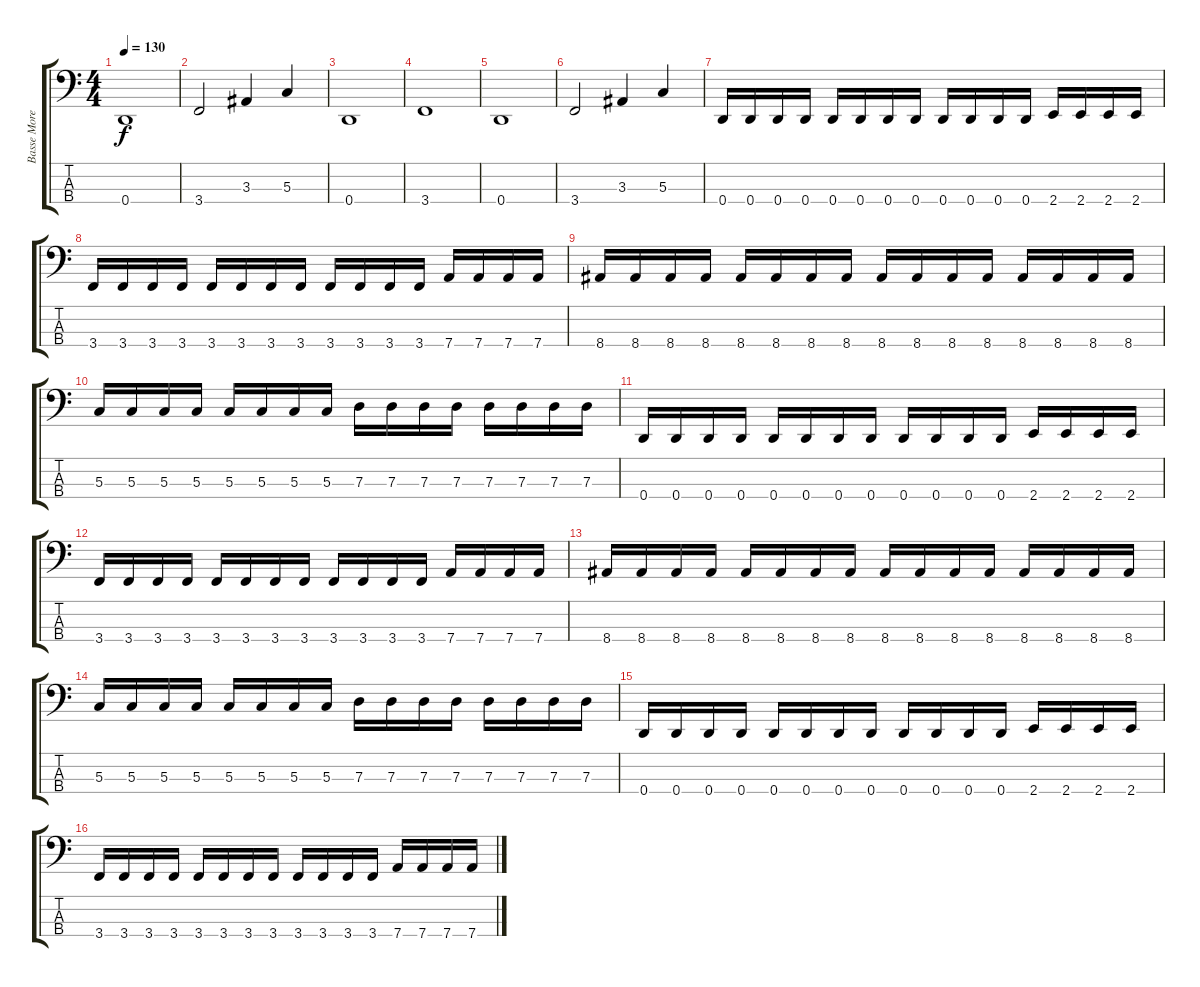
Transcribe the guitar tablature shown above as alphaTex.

\track ("Basse Moreac" "Basse More") {instrument electricbassfinger}
\staff {score tabs}
\tuning (F2 C2 G1 D1) {hide}
\ts (4 4)
\tempo 130
\clef f4
\ks c
0.4.1{dy f} |
3.4.2 3.3.4 5.3.4 |
0.4.1 |
3.4.1 |
0.4.1 |
3.4.2 3.3.4 5.3.4 |
0.4.16 0.4.16 0.4.16 0.4.16 0.4.16 0.4.16 0.4.16 0.4.16 0.4.16 0.4.16 0.4.16 0.4.16 2.4.16 2.4.16 2.4.16 2.4.16 |
3.4.16 3.4.16 3.4.16 3.4.16 3.4.16 3.4.16 3.4.16 3.4.16 3.4.16 3.4.16 3.4.16 3.4.16 7.4.16 7.4.16 7.4.16 7.4.16 |
8.4.16 8.4.16 8.4.16 8.4.16 8.4.16 8.4.16 8.4.16 8.4.16 8.4.16 8.4.16 8.4.16 8.4.16 8.4.16 8.4.16 8.4.16 8.4.16 |
5.3.16 5.3.16 5.3.16 5.3.16 5.3.16 5.3.16 5.3.16 5.3.16 7.3.16 7.3.16 7.3.16 7.3.16 7.3.16 7.3.16 7.3.16 7.3.16 |
0.4.16 0.4.16 0.4.16 0.4.16 0.4.16 0.4.16 0.4.16 0.4.16 0.4.16 0.4.16 0.4.16 0.4.16 2.4.16 2.4.16 2.4.16 2.4.16 |
3.4.16 3.4.16 3.4.16 3.4.16 3.4.16 3.4.16 3.4.16 3.4.16 3.4.16 3.4.16 3.4.16 3.4.16 7.4.16 7.4.16 7.4.16 7.4.16 |
8.4.16 8.4.16 8.4.16 8.4.16 8.4.16 8.4.16 8.4.16 8.4.16 8.4.16 8.4.16 8.4.16 8.4.16 8.4.16 8.4.16 8.4.16 8.4.16 |
5.3.16 5.3.16 5.3.16 5.3.16 5.3.16 5.3.16 5.3.16 5.3.16 7.3.16 7.3.16 7.3.16 7.3.16 7.3.16 7.3.16 7.3.16 7.3.16 |
0.4.16 0.4.16 0.4.16 0.4.16 0.4.16 0.4.16 0.4.16 0.4.16 0.4.16 0.4.16 0.4.16 0.4.16 2.4.16 2.4.16 2.4.16 2.4.16 |
3.4.16 3.4.16 3.4.16 3.4.16 3.4.16 3.4.16 3.4.16 3.4.16 3.4.16 3.4.16 3.4.16 3.4.16 7.4.16 7.4.16 7.4.16 7.4.16
